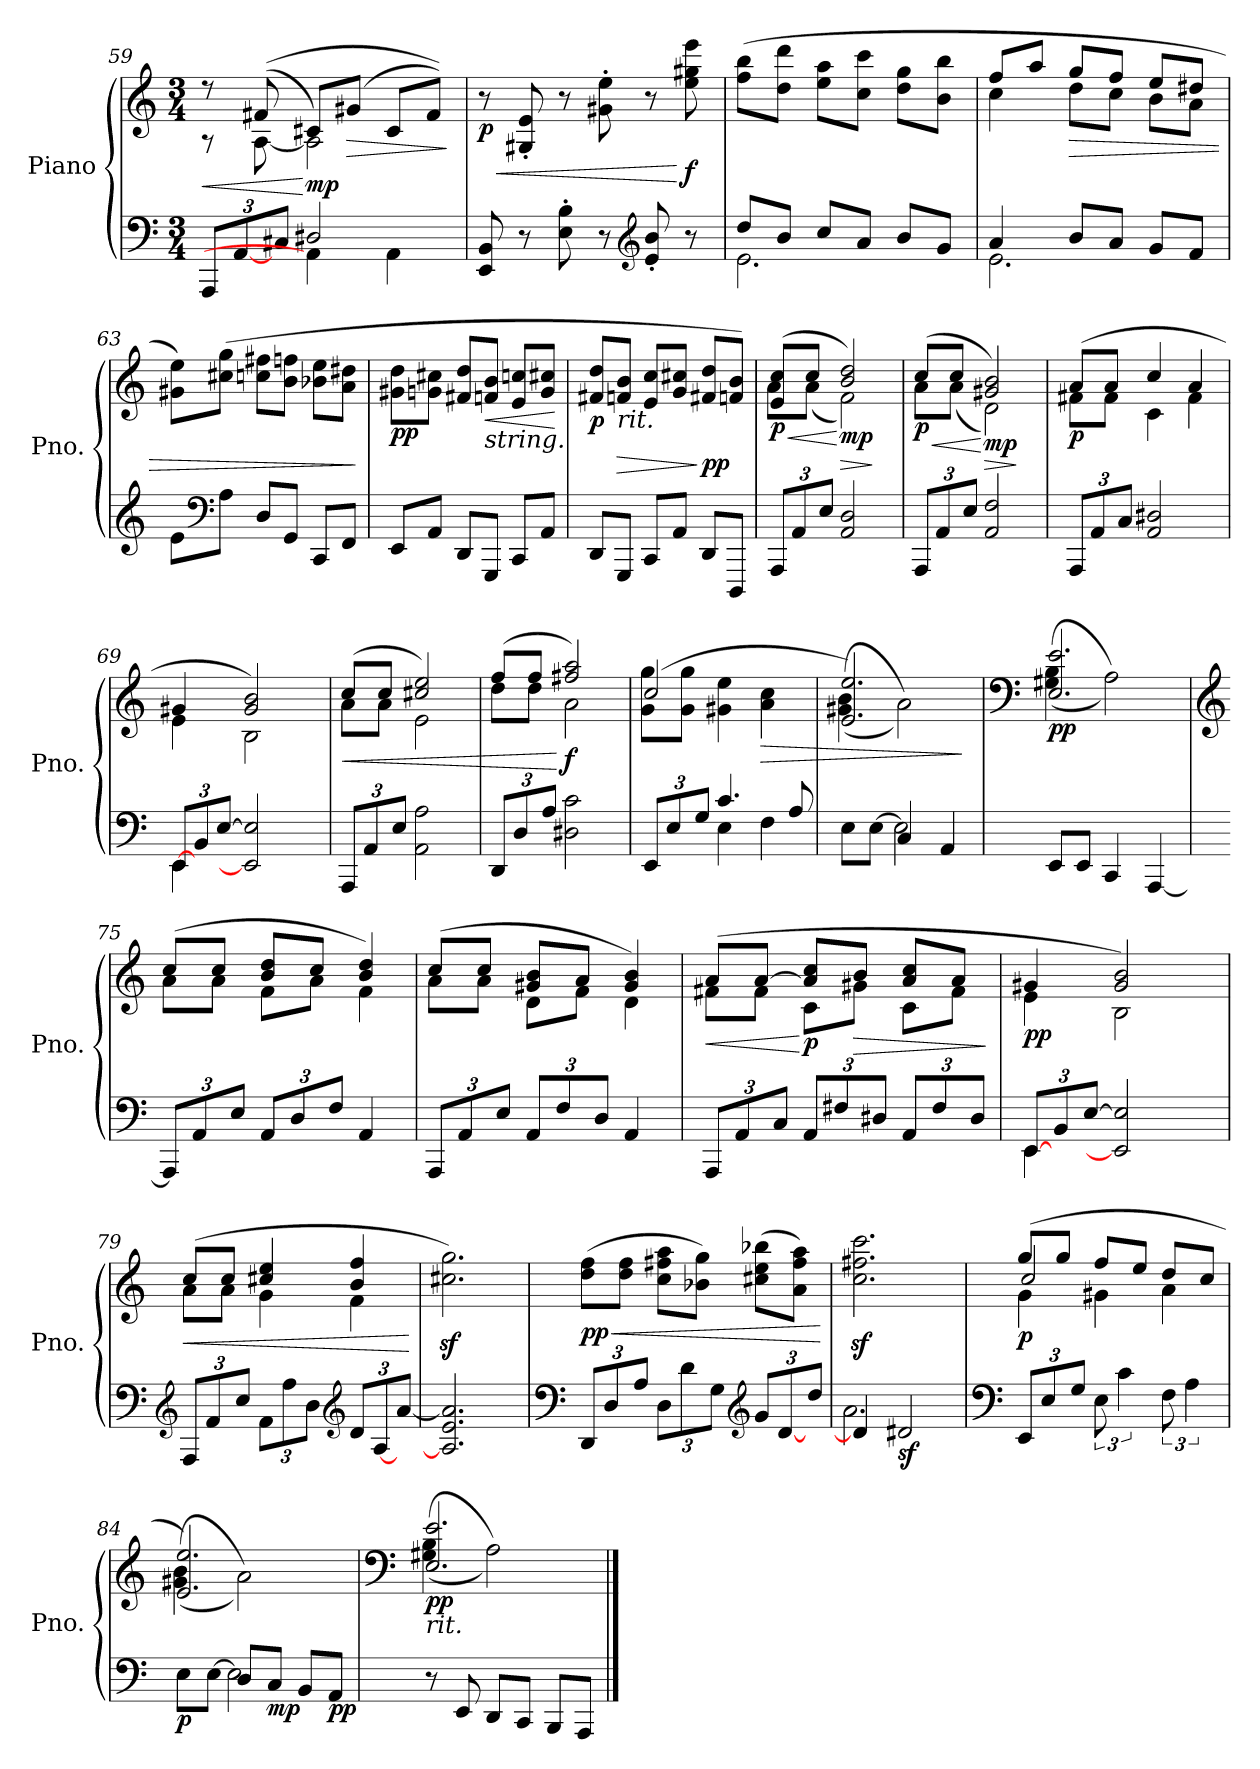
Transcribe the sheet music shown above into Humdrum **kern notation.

**kern	**kern	**dynam
*part1	*part1	*part1
*staff2	*staff1	*staff1/2
*I"Piano	*	*
*I'Pno.	*	*
*clefF4	*clefG2	*
*k[]	*k[]	*
*M3/4	*M3/4	*
*Xbrackettup	*	*
=59	=59	=59
*^	*	*
!	!	!	!LO:HP:b
*	*	*^	*
12AAA/L	4ryy	8r	8r	<
[12AA/	.	.	.	.
.	.	(>(>8f#X/	[8A\	.
12C#X/J	.	.	.	.
!	!	!	!	!LO:DY:n=1:b
2D#X/	4AA\]	8c#X/L)	2A\]	[ mp
!	!	!	!	!LO:HP:b
.	.	(>8g#X/J	.	>
.	4AA\	8c#/L	.	.
.	.	8f#/J))	.	.
*v	*v	*	*	*
*	*v	*v	*
.	.	]
=60	=60	=60
!	!	!LO:HP:b
!	!	!LO:DY:n=1:b
8EE/ 8BB/	8r	< p
8r	8G#X/' 8e/'	.
8E\' 8B\'	8r	.
8r	8g#X\' 8ee\'	.
*clefG2	*	*
8e/' 8b/'	8r	.
!	!	!LO:DY:n=2:b
8r	8ee\ 8gg#X\ 8eee\	[ f
=61	=61	=61
*^	*	*
8dd/L	2.e\	(>8ff\ 8bb\L	.
8b/J	.	8dd\ 8ddd\J	.
8cc/L	.	8ee\ 8aa\L	.
8a/J	.	8cc\ 8ccc\J	.
8b/L	.	8dd\ 8gg\L	.
8g/J	.	8b\ 8bb\J	.
=62	=62	=62	=62
*	*	*^	*
4a/	2.e\	8ff/L	4cc\	.
.	.	8aa/J	.	.
!	!	!	!	!LO:HP:b
8b/L	.	8gg/L	8dd\L	>
8a/J	.	8ff/J	8cc\J	.
8g/L	.	8ee/L	8b\L	.
8f/J	.	8dd#X/J	8a\J	.
*v	*v	*	*	*
*	*v	*v	*
!!LO:LB:g=z
=63	=63	=63
8e\L	8g#X\ 8ee\L)	.
*clefF4	*	*
8A\J	(>8cc#X\ 8gg\J	.
8D/L	8ccn\ 8ff#X\L	.
8GG/J	8b\ 8ffn\J	.
8CC/L	8b-X\ 8ee\L	.
8FF/J	8a\ 8dd#X\J	.
.	.	]
=64	=64	=64
!	!	!LO:DY:b
8EE/L	8g#X\ 8dd\L	pp
8AA/J	8gn\ 8cc#X\J	.
8DD/L	8f#X/ 8dd/L	.
*	*MM65	*
!	!LO:TX:b:i:t=string.	!
!	!	!LO:HP:b
8GGG/J	8fn/ 8b/J	<
*	*MM75	*
8CC/L	8e/ 8ccn/L	.
*	*MM80	*
8AA/J	8g/ 8cc#X/J	.
.	.	[
=65	=65	=65
!	!	!LO:DY:b
8DD/L	8f#X/ 8dd/L	p
*	*MM75	*
!	!LO:TX:b:i:t=rit.	!
!	!	!LO:HP:b
8GGG/J	8fn/ 8b/J	>
*	*MM60	*
8CC/L	8e/ 8cc/L	.
*	*MM45	*
8AA/J	8g/ 8cc#X/J	.
*	*MM35	*
!	!	!LO:DY:n=1:b
8DD/L	8f#X/ 8dd/L	] pp
8DDD/J	8fn/ 8b/J)	.
=66	=66	=66
*	*MM60	*
!	!	!LO:HP:b
*	*^	*
!	!	!	!LO:DY:n=1:b
12AAA/L	(>8e/ 8cc/L	8a\L	< p
12AA/	.	.	.
.	8cc/J	(<8a\J	.
12E/J	.	.	.
!	!	!	!LO:HP:n=1:b
!	!	!	!LO:DY:n=2:b
2AA/ 2D/	2b/ 2dd/)	2f\)	[ > mp
*	*v	*v	*
.	.	]
=67	=67	=67
!	!	!LO:HP:b
*	*^	*
!	!	!	!LO:DY:n=1:b
12AAA/L	(>8cc/L	8a\L	< p
12AA/	.	.	.
.	8cc/J	(<8a\J	.
12E/J	.	.	.
!	!	!	!LO:HP:n=1:b
!	!	!	!LO:DY:n=2:b
2AA/ 2F/	2g#X/ 2b/)	2d\)	[ > mp
*	*v	*v	*
.	.	]
!!LO:LB:g=z
=68	=68	=68
*	*^	*
!	!	!	!LO:DY:b
12AAA/L	(>8a/L	8f#X\L	p
12AA/	.	.	.
.	8a/J	8f#\J	.
12C/J	.	.	.
2AA/ 2D#X/	4cc/	4c\	.
.	4a/	4f#\	.
=69	=69	=69	=69
*^	*	*	*
[12EE/L	4EE\	4g#X/	4e\	.
12BB/	.	.	.	.
[12E/J	.	.	.	.
2EE/] 2E/]	4ryy	2g#/ 2b/)	2B\	.
.	4ryy	.	.	.
=70	=70	=70	=70	=70
!	!	!	!	!LO:HP:b
*v	*v	*	*	*
12AAA/L	(>8cc/L	8a\L	<
12AA/	.	.	.
.	8cc/J	8a\J	.
12E/J	.	.	.
2AA\ 2A\	2cc#X/ 2ee/)	2e\	.
=71	=71	=71	=71
12DD/L	(>8ff/L	8dd\L	.
12D/	.	.	.
.	8ff/J	8dd\J	.
12A/J	.	.	.
!	!	!	!LO:DY:n=1:b
2D#X\ 2c\	2ff#X/ 2aa/)	2a\	[ f
=72	=72	=72	=72
*^	*	*	*
12EE/L	4ryy	(>2cc/	8g\ 8gg\L	.
12E/	.	.	.	.
.	.	.	8g\ 8gg\J	.
12G/J	.	.	.	.
4.c/	4E\	.	4g#X\ 4ee\	.
!	!	!	!	!LO:HP:b
.	4F\	4a\ 4cc\	4ryy	>
8A/	.	.	.	.
=73	=73	=73	=73	=73
8E\L	4ryy	2.e/ 2.ee/)	(<(<4g#X\ 4b\	.
[8E\J	.	.	.	.
4C/	2E\]	.	2a\))	.
4AA/	.	.	.	.
*v	*v	*	*	*
*	*v	*v	*
.	.	]
=74	=74	=74
*	*clefF4	*
*	*^	*
!	!	!	!LO:DY:b
8EE/L	2.E/ 2.e/	(<(<4G#X\ 4B\	pp
8EE/J	.	.	.
4CC/	.	2A\))	.
[4AAA/	.	.	.
!!LO:LB:g=z	!!
=75	=75	=75	=75
*	*clefG2	*	*
12AAA/L]	(>8cc/L	8a\L	.
12AA/	.	.	.
.	8cc/J	8a\J	.
12E/J	.	.	.
12AA/L	8b/ 8dd/L	8f\L	.
12D/	.	.	.
.	8cc/J	8a\J	.
12F/J	.	.	.
4AA/	4b/ 4dd/)	4f\	.
=76	=76	=76	=76
12AAA/L	(>8cc/L	8a\L	.
12AA/	.	.	.
.	8cc/J	8a\J	.
12E/J	.	.	.
12AA/L	8g#X/ 8b/L	8d\L	.
12F/	.	.	.
.	8a/J	8f\J	.
12D/J	.	.	.
4AA/	4g#/ 4b/)	4d\	.
=77	=77	=77	=77
!	!	!	!LO:HP:b
12AAA/L	(>8a/L	8f#X\L	<
12AA/	.	.	.
.	[8a/J	8f#\J	.
12C/J	.	.	.
!	!	!	!LO:DY:n=1:b
12AA/L	8a/] 8cc/L	8c\L	[ p
12F#X/	.	.	.
!	!	!	!LO:HP:b
.	8b/J	8g#X\J	>
12D#X/J	.	.	.
12AA/L	8a/ 8cc/L	8c\L	.
12F#/	.	.	.
.	8a/J	8f#\J	.
12D#/J	.	.	.
*	*v	*v	*
.	.	]
=78	=78	=78
*^	*^	*
!	!	!	!	!LO:DY:b
[12EE/L	4EE\	4g#X/	4e\	pp
12BB/	.	.	.	.
[12E/J	.	.	.	.
2EE/] 2E/]	4ryy	2g#/ 2b/)	2B\	.
.	4ryy	.	.	.
!!LO:PB:g=z	!!
=79	=79	=79	=79	=79
!	!	!	!	!LO:HP:b
*v	*v	*	*	*
12AAA/L	(>8cc/L	8a\L	<
12AA/	.	.	.
.	8cc/J	8a\J	.
12E/J	.	.	.
12AA\L	4cc#X/ 4ee/	4g\	.
12A\	.	.	.
12D\J	.	.	.
*clefG2	*	*	*
12d/L	4b/ 4ff/	4f\	.
[12A/	.	.	.
[12a/J	.	.	.
*	*v	*v	*
.	.	[
=80	=80	=80
2.A/] 2.e/ 2.a/]	2.cc#X\z< 2.gg\z<)	.
=81	=81	=81
*clefF4	*	*
!	!	!LO:HP:b
!	!	!LO:DY:n=1:b
12DD/L	(>8dd\ 8ff\L	< pp
12D/	.	.
.	8dd\ 8ff\J	.
12A/J	.	.
12D\L	8cc\ 8ff#X\ 8aa\L	.
12d\	.	.
.	8b-X\ 8gg\J)	.
12G\J	.	.
*clefG2	*	*
12g/L	(>8cc#X\ 8ee\ 8bb-X\L	.
[12d/	.	.
.	8a\ 8ff#\ 8aa\J)	.
12dd/J	.	.
.	.	[
=82	=82	=82
*^	*	*
4d/]	2.a\	2.cc\z< 2.ff#X\z< 2.ccc\z<	.
!	!	!	!LO:DY:b=2
2d#X/	.	.	sf
*v	*v	*	*
=83	=83	=83
*clefF4	*	*
*	*^	*
*	*	*^	*
!	!	!	!	!LO:DY:b
12EE/L	(>8gg/L	4g\	2cc/	p
12E/	.	.	.	.
.	8gg/J	.	.	.
12G/J	.	.	.	.
*brackettup	*	*	*	*
12E\	8ff/L	4g#X\	.	.
6c\	.	.	.	.
.	8ee/J	.	.	.
12F\	8dd/L	4a\	4ryy	.
6A\	.	.	.	.
.	8cc/J	.	.	.
*	*	*v	*v	*
!!LO:LB:g=z
=84	=84	=84	=84
*^	*	*	*
!	!	!	!	!LO:DY:b=2
8E\L	4ryy	2.e/ 2.ee/)	(<(<4g#X\ 4b\	p
[8E\J	.	.	.	.
8D/L	2E\]	.	2a\))	.
!	!	!	!	!LO:DY:b=2
8C/J	.	.	.	mp
8BB/L	.	.	.	.
!	!	!	!	!LO:DY:b=2
8AA/J	.	.	.	pp
*v	*v	*	*	*
=85	=85	=85	=85
*	*clefF4	*	*
!	!LO:TX:b:i:t=rit.	!	!
!	!	!	!LO:DY:b
8r	2.E/ 2.e/	(<(<4G#X\ 4B\	pp
*	*MM55	*	*
8EE/	.	.	.
8DD/L	.	2A\))	.
*	*MM45	*	*
8CC/J	.	.	.
*	*MM30	*	*
8BBB/L	.	.	.
8AAA/J	.	.	.
*	*v	*v	*
==	==	==
*-	*-	*-
